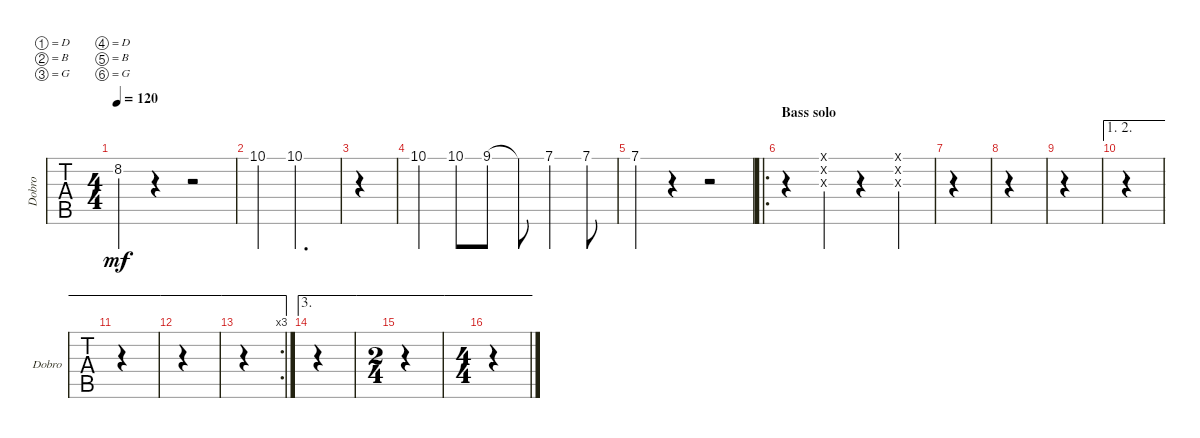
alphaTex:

\defaultSystemsLayout 4
\bracketExtendMode groupsimilarinstruments
\singleTrackTrackNamePolicy allsystems
\multiTrackTrackNamePolicy allsystems
\otherSystemsTrackNameOrientation horizontal
\track ("Dobro" "Dobro") {instrument acousticguitarsteel}
\staff {tabs}
\tuning (D4 B3 G3 D3 B2 G2)
\ts (4 4)
\tempo 120
\clef g2
\ks c
8.2{t}.4{dy mf} r.4 r.2 |
10.1.4 10.1.2{d} |
|
10.1.4 10.1.8 9.1.8 9.1{t}.8 7.1.4 7.1.8 |
7.1.4 r.4 r.2 |
\ro
\section ("" "Bass solo")
r.4 (0.3{x} 0.2{x} 0.1{x}).4 r.4 (0.3{x} 0.2{x} 0.1{x}).4 |
|
|
|
\ae (1 2)
|
\ae (1 2)
|
\ae (1 2)
|
\ae (1 2)
\rc 3
|
\ae 3
|
\ae 3
\ts (2 4)
|
\ae 3
\ts (4 4)
